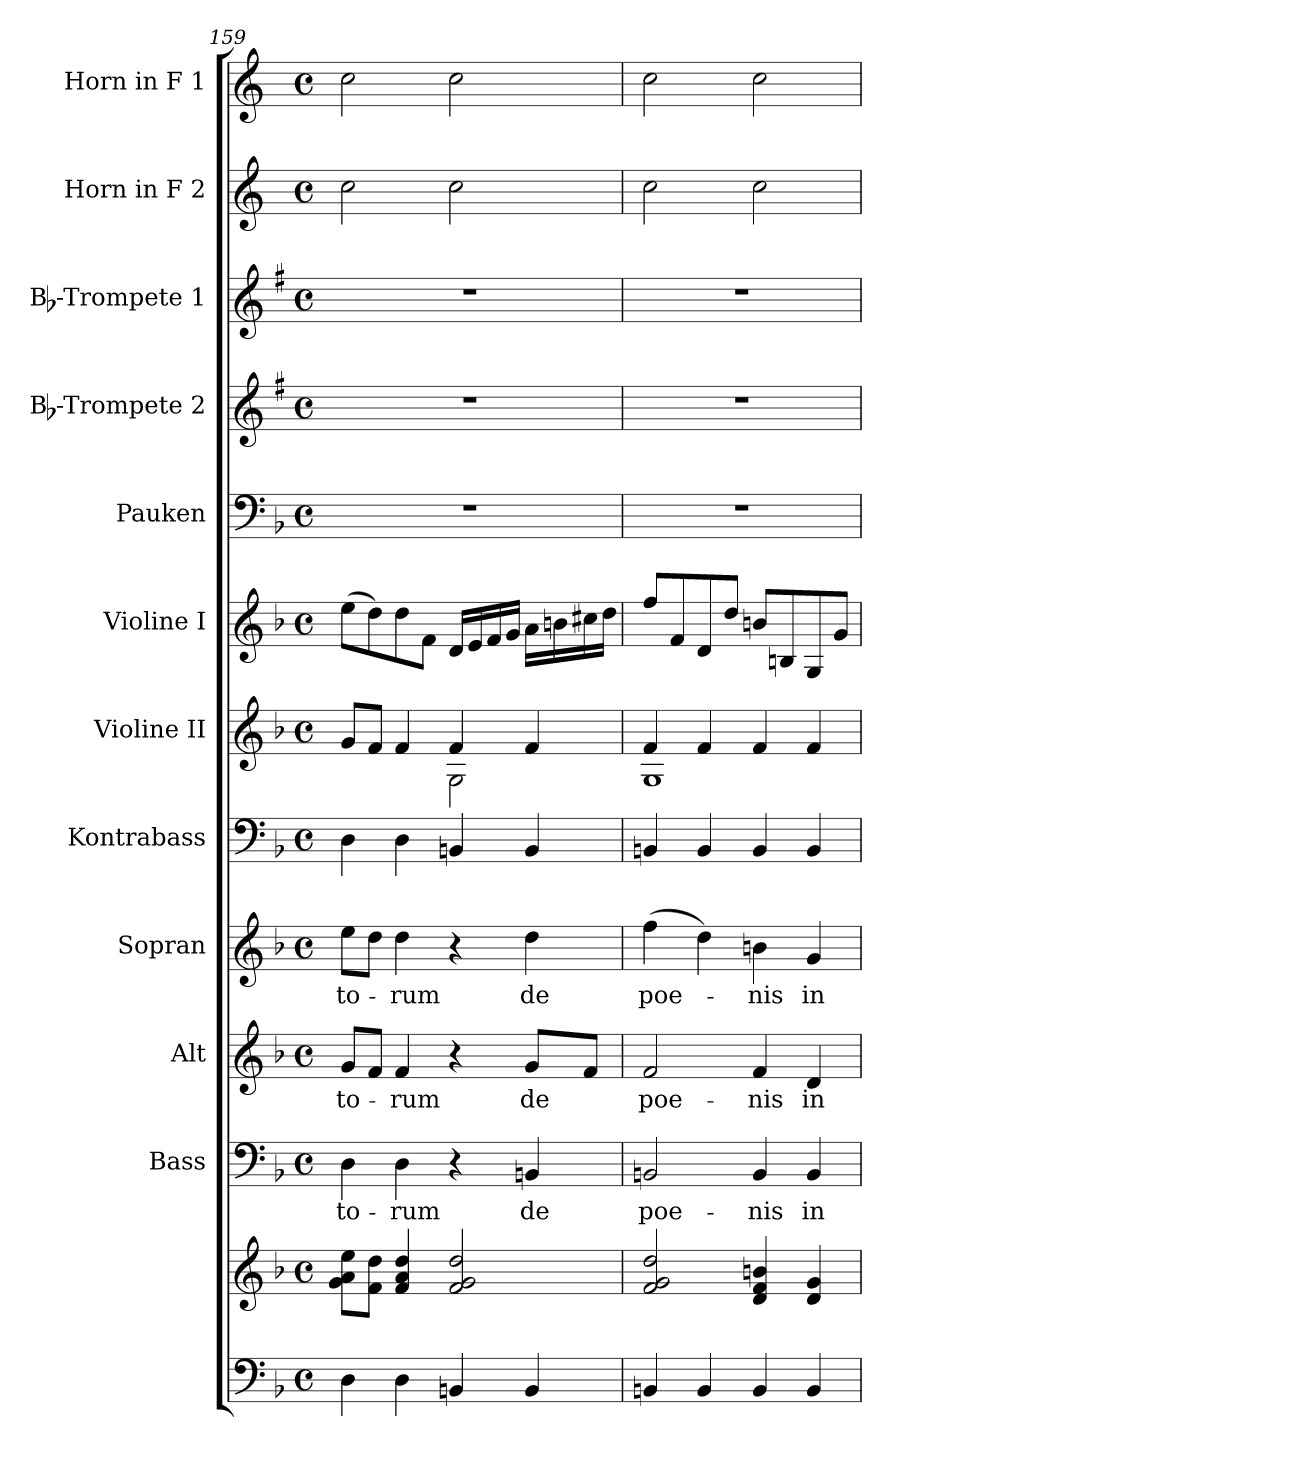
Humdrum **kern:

**kern	**kern	**kern	**text	**kern	**text	**kern	**text	**kern	**kern	**kern	**kern	**kern	**kern	**kern	**kern
*part12	*part12	*part11	*part11	*part10	*part10	*part9	*part9	*part8	*part7	*part6	*part5	*part4	*part3	*part2	*part1
*staff13	*staff12	*staff11	*staff11	*staff10	*staff10	*staff9	*staff9	*staff8	*staff7	*staff6	*staff5	*staff4	*staff3	*staff2	*staff1
*	*	*I"Bass	*	*I"Alt	*	*I"Sopran	*	*I"Kontrabass	*I"Violine II	*I"Violine I	*I"Pauken	*I"Bb-Trompete 2	*I"Bb-Trompete 1	*I"Horn in F 2	*I"Horn in F 1
*	*	*I'B.	*	*I'A.	*	*I'S.	*	*I'Kb.	*I'Vl. II	*I'Vl. I	*I'Pk.	*I'Bb Trp. 2	*I'Bb Trp. 1	*	*
!!LO:PB:g=z
*clefF4	*clefG2	*clefF4	*	*clefG2	*	*clefG2	*	*clefF4	*clefG2	*clefG2	*clefF4	*clefG2	*clefG2	*clefG2	*clefG2
*	*	*	*	*	*	*	*	*ITrd7c12	*	*	*	*ITrd1c2	*ITrd1c2	*ITrd4c7	*ITrd4c7
*k[b-]	*k[b-]	*k[b-]	*	*k[b-]	*	*k[b-]	*	*k[b-]	*k[b-]	*k[b-]	*k[b-]	*k[b-]	*k[b-]	*k[b-]	*k[b-]
*F:	*F:	*F:	*	*F:	*	*F:	*	*F:	*F:	*F:	*F:	*F:	*F:	*F:	*F:
*M4/4	*M4/4	*M4/4	*	*M4/4	*	*M4/4	*	*M4/4	*M4/4	*M4/4	*M4/4	*M4/4	*M4/4	*M4/4	*M4/4
*met(c)	*met(c)	*met(c)	*	*met(c)	*	*met(c)	*	*met(c)	*met(c)	*met(c)	*met(c)	*met(c)	*met(c)	*met(c)	*met(c)
=159	=159	=159	=159	=159	=159	=159	=159	=159	=159	=159	=159	=159	=159	=159	=159
!	!	!	!LO:LY:b	!	!LO:LY:b	!	!LO:LY:b	!	!	!	!	!	!	!	!
*	*	*	*	*	*	*	*	*	*^	*	*	*	*	*	*
4D\	8g\ 8a\ 8ee\L	4D\	-to-	8g/L	-to-	8ee\L	-to-	4DD\	8g/L	2ryy	(>8ee\L	1r	1r	1r	2f\	2f\
.	8f\ 8dd\J	.	.	8f/J	.	8dd\J	.	.	8f/J	.	8dd\)	.	.	.	.	.
!	!	!	!LO:LY:b	!	!LO:LY:b	!	!LO:LY:b	!	!	!	!	!	!	!	!	!
4D\	4f/ 4a/ 4dd/	4D\	-rum	4f/	-rum	4dd\	-rum	4DD\	4f/	.	8dd\	.	.	.	.	.
.	.	.	.	.	.	.	.	.	.	.	8f\J	.	.	.	.	.
4BBn/	2f/ 2g/ 2dd/	4r	.	4r	.	4r	.	4BBBn/	4f/	2G\	16d/LL	.	.	.	2f\	2f\
.	.	.	.	.	.	.	.	.	.	.	16e/	.	.	.	.	.
.	.	.	.	.	.	.	.	.	.	.	16f/	.	.	.	.	.
.	.	.	.	.	.	.	.	.	.	.	16g/JJ	.	.	.	.	.
!	!	!	!LO:LY:b	!	!LO:LY:b	!	!LO:LY:b	!	!	!	!	!	!	!	!	!
4BB/	.	4BBn/	de	8g/L	de	4dd\	de	4BBB/	4f/	.	16a\LL	.	.	.	.	.
.	.	.	.	.	.	.	.	.	.	.	16bn\	.	.	.	.	.
.	.	.	.	8f/J	.	.	.	.	.	.	16cc#X\	.	.	.	.	.
.	.	.	.	.	.	.	.	.	.	.	16dd\JJ	.	.	.	.	.
=160	=160	=160	=160	=160	=160	=160	=160	=160	=160	=160	=160	=160	=160	=160	=160	=160
!	!	!	!LO:LY:b	!	!LO:LY:b	!	!LO:LY:b	!	!	!	!	!	!	!	!	!
4BBn/	2f/ 2g/ 2dd/	2BBn/	poe-	2f/	poe-	(>4ff\	poe-	4BBBn/	4f/	1G	8ff/L	1r	1r	1r	2f\	2f\
.	.	.	.	.	.	.	.	.	.	.	8f/	.	.	.	.	.
4BB/	.	.	.	.	.	4dd\)	.	4BBB/	4f/	.	8d/	.	.	.	.	.
.	.	.	.	.	.	.	.	.	.	.	8dd/J	.	.	.	.	.
!	!	!	!LO:LY:b	!	!LO:LY:b	!	!LO:LY:b	!	!	!	!	!	!	!	!	!
4BB/	4d/ 4f/ 4bn/	4BB/	-nis	4f/	-nis	4bn\	-nis	4BBB/	4f/	.	8bn/L	.	.	.	2f\	2f\
.	.	.	.	.	.	.	.	.	.	.	8Bn/	.	.	.	.	.
!	!	!	!LO:LY:b	!	!LO:LY:b	!	!LO:LY:b	!	!	!	!	!	!	!	!	!
4BB/	4d/ 4g/	4BB/	in-	4d/	in-	4g/	in-	4BBB/	4f/	.	8G/	.	.	.	.	.
.	.	.	.	.	.	.	.	.	.	.	8g/J	.	.	.	.	.
*	*	*	*	*	*	*	*	*	*v	*v	*	*	*	*	*	*
=	=	=	=	=	=	=	=	=	=	=	=	=	=	=	=
*-	*-	*-	*-	*-	*-	*-	*-	*-	*-	*-	*-	*-	*-	*-	*-
